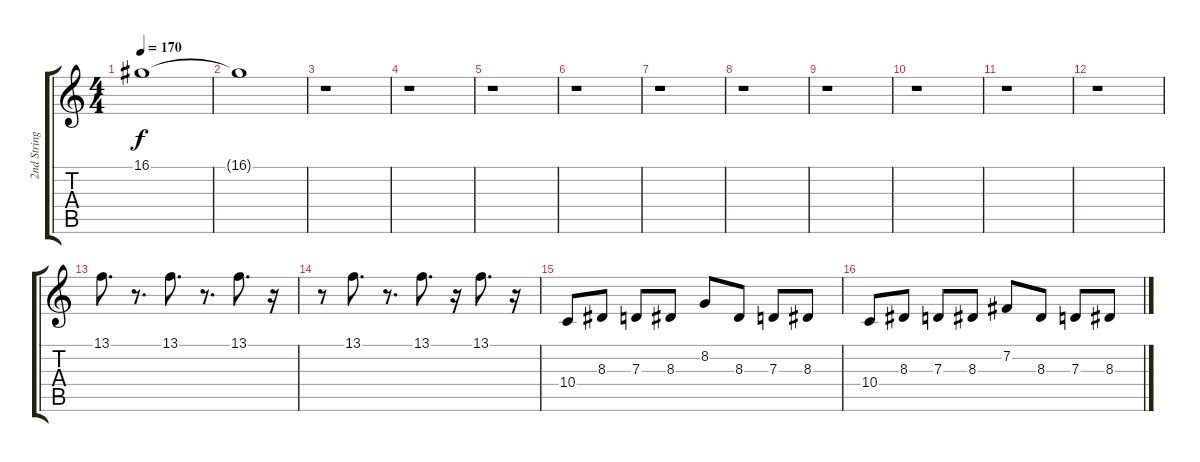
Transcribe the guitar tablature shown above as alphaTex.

\track ("2nd Strings" "2nd String") {instrument stringensemble1}
\staff {score tabs}
\tuning (E4 B3 G3 D3 A2 E2) {hide}
\ts (4 4)
\tempo 170
\clef g2
\ks c
16.1{t}.1{dy f} |
16.1{t}.1 |
r.1 |
r.1 |
r.1 |
r.1 |
r.1 |
r.1 |
r.1 |
r.1 |
r.1 |
r.1 |
13.1.8{d} r.8{d} 13.1.8{d} r.8{d} 13.1.8{d} r.16 |
r.8 13.1.8{d} r.8{d} 13.1.8{d} r.16 13.1.8{d} r.16 |
10.4.8 8.3.8 7.3.8 8.3.8 8.2.8 8.3.8 7.3.8 8.3.8 |
10.4.8 8.3.8 7.3.8 8.3.8 7.2.8 8.3.8 7.3.8 8.3.8
